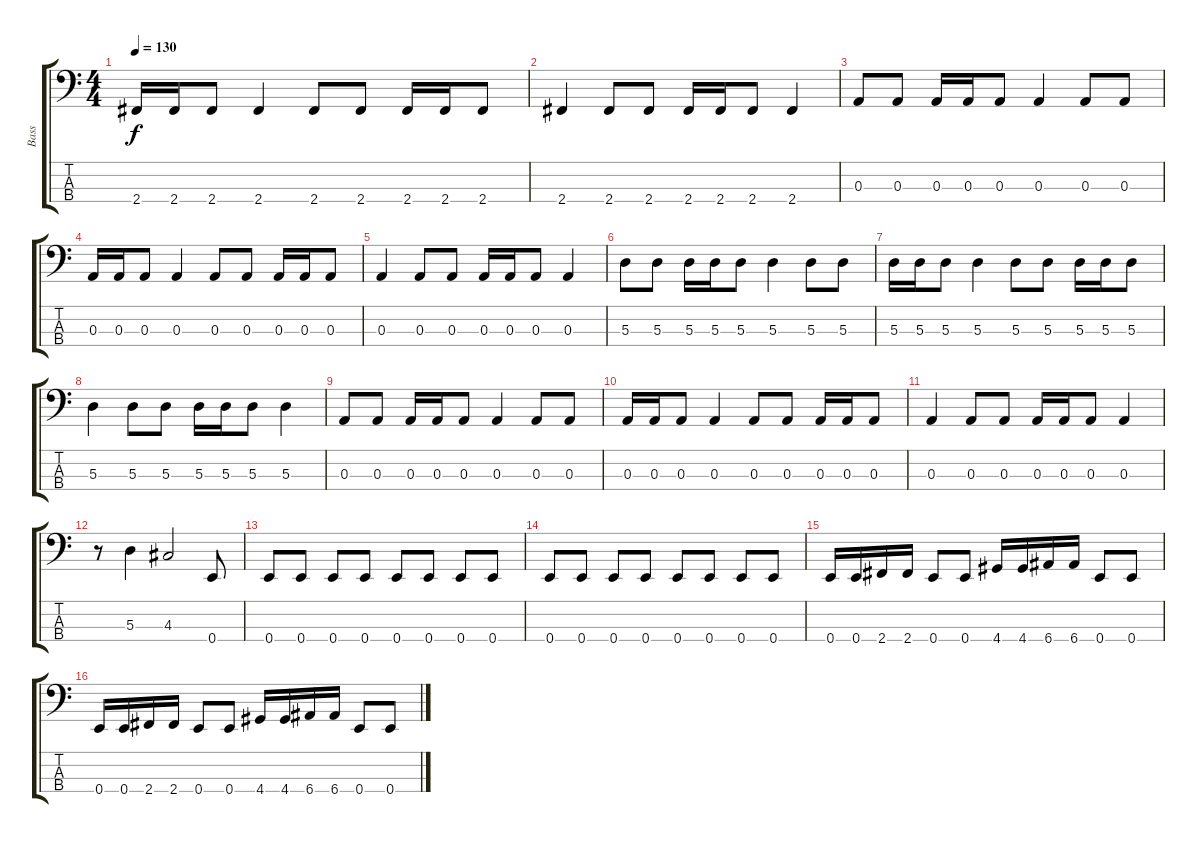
\track ("Bass" "Bass") {instrument slapbass1}
\staff {score tabs}
\tuning (G2 D2 A1 E1) {hide}
\ts (4 4)
\tempo 130
\clef f4
\ks c
2.4.16{dy f} 2.4.16 2.4.8 2.4.4 2.4.8 2.4.8 2.4.16 2.4.16 2.4.8 |
2.4.4 2.4.8 2.4.8 2.4.16 2.4.16 2.4.8 2.4.4 |
0.3.8 0.3.8 0.3.16 0.3.16 0.3.8 0.3.4 0.3.8 0.3.8 |
0.3.16 0.3.16 0.3.8 0.3.4 0.3.8 0.3.8 0.3.16 0.3.16 0.3.8 |
0.3.4 0.3.8 0.3.8 0.3.16 0.3.16 0.3.8 0.3.4 |
5.3.8 5.3.8 5.3.16 5.3.16 5.3.8 5.3.4 5.3.8 5.3.8 |
5.3.16 5.3.16 5.3.8 5.3.4 5.3.8 5.3.8 5.3.16 5.3.16 5.3.8 |
5.3.4 5.3.8 5.3.8 5.3.16 5.3.16 5.3.8 5.3.4 |
0.3.8 0.3.8 0.3.16 0.3.16 0.3.8 0.3.4 0.3.8 0.3.8 |
0.3.16 0.3.16 0.3.8 0.3.4 0.3.8 0.3.8 0.3.16 0.3.16 0.3.8 |
0.3.4 0.3.8 0.3.8 0.3.16 0.3.16 0.3.8 0.3.4 |
r.8 5.3.4 4.3.2 0.4.8 |
0.4.8 0.4.8 0.4.8 0.4.8 0.4.8 0.4.8 0.4.8 0.4.8 |
0.4.8 0.4.8 0.4.8 0.4.8 0.4.8 0.4.8 0.4.8 0.4.8 |
0.4.16 0.4.16 2.4.16 2.4.16 0.4.8 0.4.8 4.4.16 4.4.16 6.4.16 6.4.16 0.4.8 0.4.8 |
0.4.16 0.4.16 2.4.16 2.4.16 0.4.8 0.4.8 4.4.16 4.4.16 6.4.16 6.4.16 0.4.8 0.4.8
